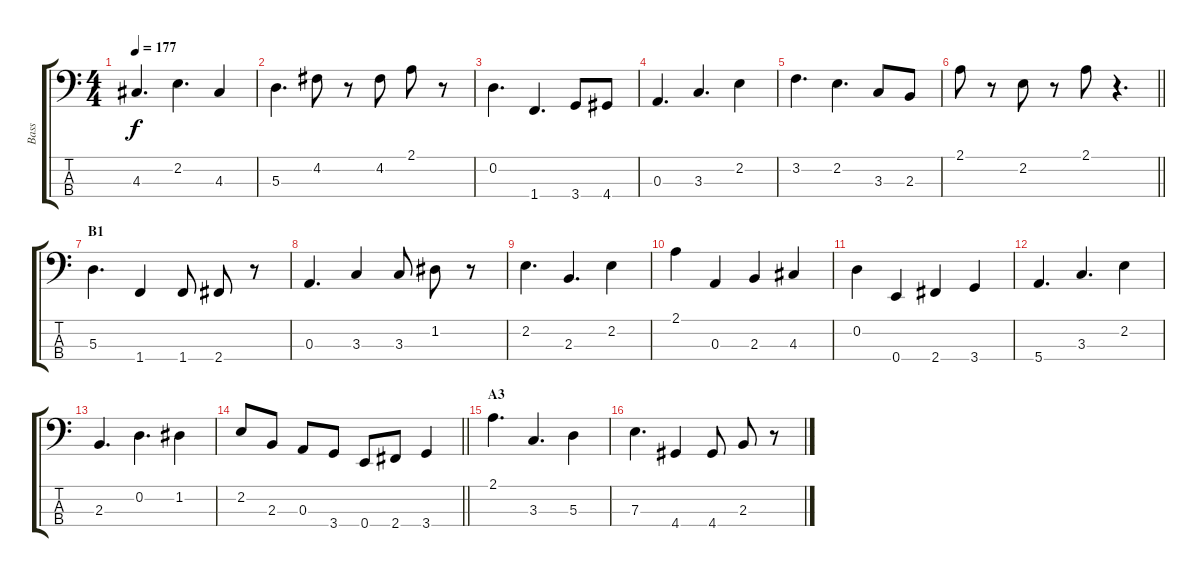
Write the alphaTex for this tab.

\track ("Bass" "Bass") {instrument electricbassfinger}
\staff {score tabs}
\tuning (G2 D2 A1 E1) {hide}
\ts (4 4)
\tempo 177
\clef f4
\ks c
4.3.4{d dy f} 2.2.4{d} 4.3.4 |
5.3.4{d} 4.2.8 r.8 4.2.8 2.1.8 r.8 |
0.2.4{d} 1.4.4{d} 3.4.8 4.4.8 |
0.3.4{d} 3.3.4{d} 2.2.4 |
3.2.4{d} 2.2.4{d} 3.3.8 2.3.8 |
\barLineRight lightlight
2.1.8 r.8 2.2.8 r.8 2.1.8 r.4{d} |
\section ("" "B1")
5.3.4{d} 1.4.4 1.4.8 2.4.8 r.8 |
0.3.4{d} 3.3.4 3.3.8 1.2.8 r.8 |
2.2.4{d} 2.3.4{d} 2.2.4 |
2.1.4 0.3.4 2.3.4 4.3.4 |
0.2.4 0.4.4 2.4.4 3.4.4 |
5.4.4{d} 3.3.4{d} 2.2.4 |
2.3.4{d} 0.2.4{d} 1.2.4 |
\barLineRight lightlight
2.2.8 2.3.8 0.3.8 3.4.8 0.4.8 2.4.8 3.4.4 |
\section ("" "A3")
2.1.4{d} 3.3.4{d} 5.3.4 |
7.3.4{d} 4.4.4 4.4.8 2.3.8 r.8
